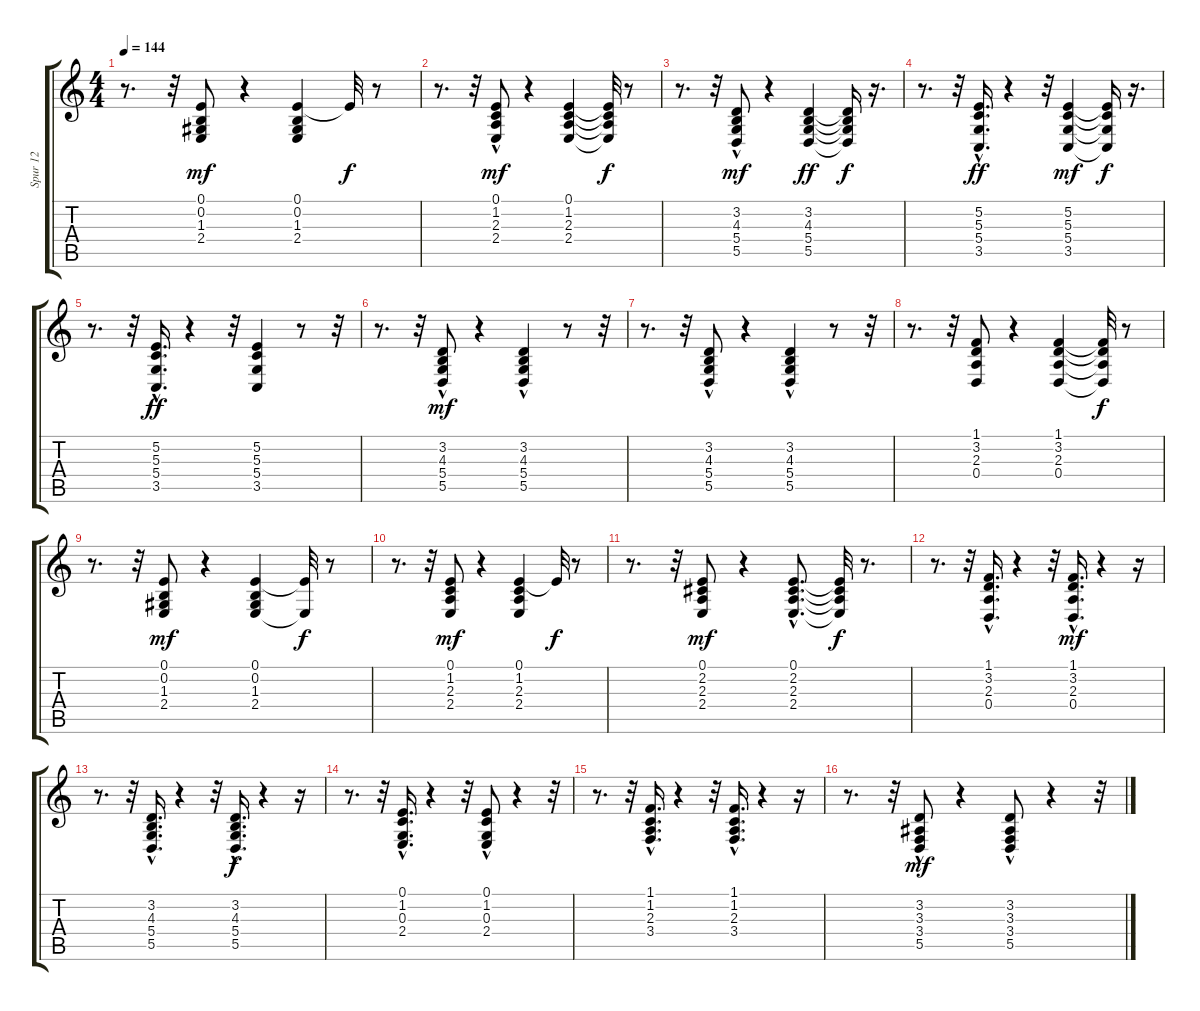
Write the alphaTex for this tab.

\track ("Spur 12" "Spur 12") {instrument acousticgrandpiano}
\staff {score tabs}
\tuning (E4 B3 G3 D3 A2 E2) {hide}
\ts (4 4)
\tempo 144
\clef g2
\ks c
r.8{d dy ff} r.32 (0.1 0.2 1.3 2.4).8{dy mf} r.4 (0.1 0.2 1.3 2.4).4 0.1{t}.32{dy f} r.8 |
r.8{d} r.32 (0.1 1.2 2.3 2.4{hac}).8{dy mf} r.4 (0.1 1.2 2.3 2.4).4 (0.1{t} 1.2{t} 2.3{t} 2.4{t}).32{dy f} r.8 |
r.8{d} r.32 (3.2 4.3 5.4 5.5{hac}).8{dy mf} r.4 (3.2 4.3 5.4 5.5).4{dy ff} (3.2{t} 4.3{t} 5.4{t} 5.5{t}).16{dy f} r.16{d} |
r.8{d} r.32 (5.2{hac} 5.3{hac} 5.4{hac} 3.5{hac}).16{d dy ff} r.4 r.32 (5.2 5.3 5.4 3.5).4{dy mf} (5.2{t} 5.3{t} 5.4{t} 3.5{t}).16{dy f} r.16{d} |
r.8{d} r.32 (5.2{hac} 5.3{hac} 5.4 3.5).16{d dy ff} r.4 r.32 (5.2 5.3 5.4 3.5).4 r.8 r.32 |
r.8{d} r.32 (3.2 4.3 5.4{hac} 5.5).8{dy mf} r.4 (3.2 4.3{hac} 5.4{hac} 5.5{hac}).4 r.8 r.32 |
r.8{d} r.32 (3.2 4.3 5.4{hac} 5.5{hac}).8 r.4 (3.2 4.3{hac} 5.4{hac} 5.5{hac}).4 r.8 r.32 |
r.8{d} r.32 (1.1 3.2 2.3 0.4).8 r.4 (1.1 3.2 2.3 0.4).4 (1.1{t} 3.2{t} 2.3{t} 0.4{t}).32{dy f} r.8 |
r.8{d} r.32 (0.1 0.2 1.3 2.4).8{dy mf} r.4 (0.1 0.2 1.3 2.4).4 (0.1{t} 2.4{t}).32{dy f} r.8 |
r.8{d} r.32 (0.1 1.2 2.3 2.4).8{dy mf} r.4 (0.1 1.2 2.3 2.4).4 0.1{t}.32{dy f} r.8 |
r.8{d} r.32 (0.1 2.2 2.3 2.4).8{dy mf} r.4 (0.1{hac} 2.2{hac} 2.3{hac} 2.4{hac}).8{d} (0.1{t} 2.2{t} 2.3{t} 2.4{t}).32{dy f} r.8{d} |
r.8{d} r.32 (1.1{hac} 3.2{hac} 2.3 0.4).16{d} r.4 r.32 (1.1{hac} 3.2{hac} 2.3{hac} 0.4{hac}).16{d dy mf} r.4 r.16 |
r.8{d} r.32 (3.2{hac} 4.3{hac} 5.4 5.5).16{d} r.4 r.32 (3.2{hac} 4.3{hac} 5.4{hac} 5.5{hac}).16{d dy f} r.4 r.16 |
r.8{d} r.32 (0.1{hac} 1.2{hac} 0.3 2.4).16{d} r.4 r.32 (0.1 1.2{hac} 0.3 2.4{hac}).8 r.4 r.32 |
r.8{d} r.32 (1.1{hac} 1.2{hac} 2.3 3.4).16{d} r.4 r.32 (1.1{hac} 1.2{hac} 2.3 3.4{hac}).16{d} r.4 r.16 |
r.8{d} r.32 (3.2{hac} 3.3{hac} 3.4{hac} 5.5).8{dy mf} r.4 (3.2{hac} 3.3{hac} 3.4 5.5).8 r.4 r.32
